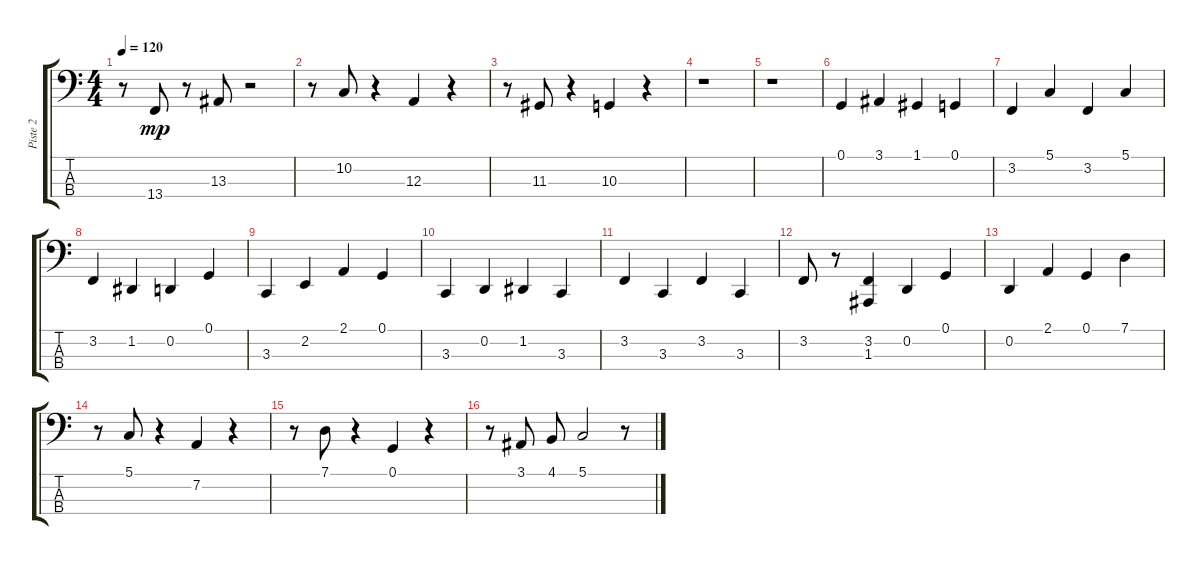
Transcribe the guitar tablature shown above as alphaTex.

\track ("Piste 2" "Piste 2") {instrument acousticgrandpiano}
\staff {score tabs}
\tuning (G2 D2 A1 E1) {hide}
\ts (4 4)
\tempo 120
\clef f4
\ks c
r.8{dy mp} 13.4.8 r.8 13.3.8 r.2 |
r.8 10.2.8 r.4 12.3.4 r.4 |
r.8 11.3.8 r.4 10.3.4 r.4 |
r.1 |
r.1 |
0.1.4 3.1.4 1.1.4 0.1.4 |
3.2.4 5.1.4 3.2.4 5.1.4 |
3.2.4 1.2.4 0.2.4 0.1.4 |
3.3.4 2.2.4 2.1.4 0.1.4 |
3.3.4 0.2.4 1.2.4 3.3.4 |
3.2.4 3.3.4 3.2.4 3.3.4 |
3.2.8 r.8 (3.2 1.3).4 0.2.4 0.1.4 |
0.2.4 2.1.4 0.1.4 7.1.4 |
r.8 5.1.8 r.4 7.2.4 r.4 |
r.8 7.1.8 r.4 0.1.4 r.4 |
r.8 3.1.8 4.1.8 5.1.2 r.8
